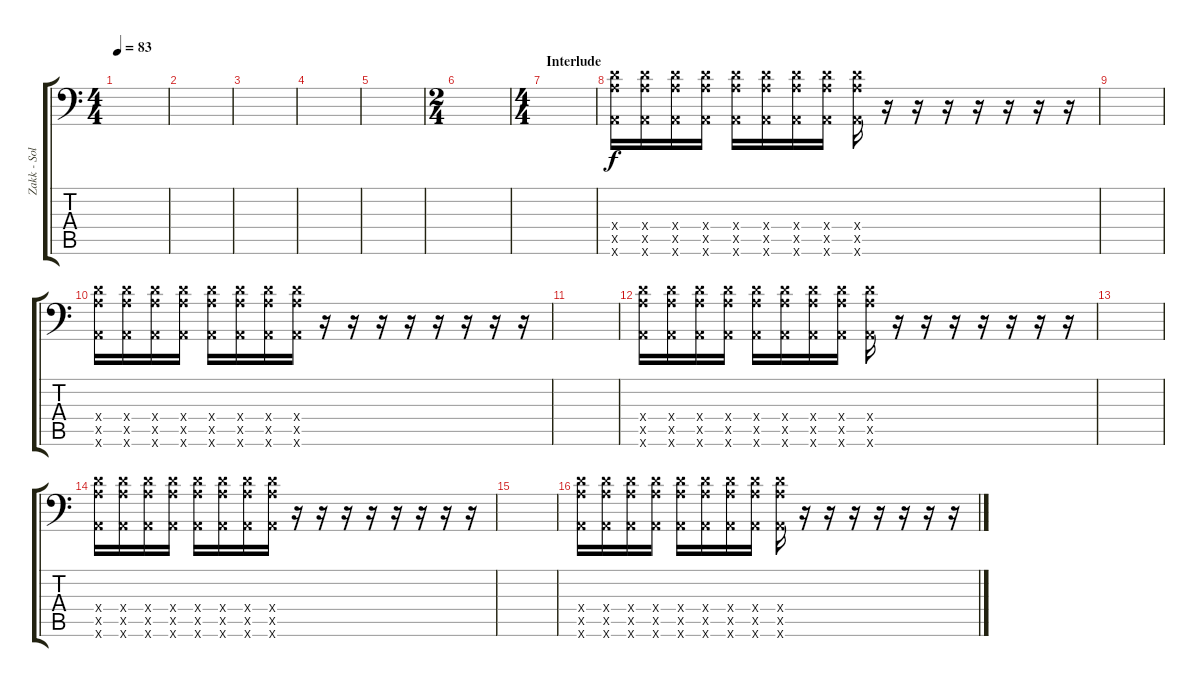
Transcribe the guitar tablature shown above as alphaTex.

\track ("Zakk - Solo" "Zakk - Sol") {instrument overdrivenguitar}
\staff {score tabs}
\tuning (E4 B3 G3 D3 A2 A1) {hide}
\ts (4 4)
\tempo 83
\clef f4
\ks c
|
|
|
|
|
\ts (2 4)
|
\ts (4 4)
\section ("" "Interlude")
|
(0.4{x} 0.5{x} 0.6{x}).16 (0.4{x} 0.5{x} 0.6{x}).16 (0.4{x} 0.5{x} 0.6{x}).16 (0.4{x} 0.5{x} 0.6{x}).16 (0.4{x} 0.5{x} 0.6{x}).16 (0.4{x} 0.5{x} 0.6{x}).16 (0.4{x} 0.5{x} 0.6{x}).16 (0.4{x} 0.5{x} 0.6{x}).16 (0.4{x} 0.5{x} 0.6{x}).16 r.16 r.16 r.16 r.16 r.16 r.16 r.16 |
|
(0.4{x} 0.5{x} 0.6{x}).16 (0.4{x} 0.5{x} 0.6{x}).16 (0.4{x} 0.5{x} 0.6{x}).16 (0.4{x} 0.5{x} 0.6{x}).16 (0.4{x} 0.5{x} 0.6{x}).16 (0.4{x} 0.5{x} 0.6{x}).16 (0.4{x} 0.5{x} 0.6{x}).16 (0.4{x} 0.5{x} 0.6{x}).16 r.16 r.16 r.16 r.16 r.16 r.16 r.16 r.16 |
|
(0.4{x} 0.5{x} 0.6{x}).16 (0.4{x} 0.5{x} 0.6{x}).16 (0.4{x} 0.5{x} 0.6{x}).16 (0.4{x} 0.5{x} 0.6{x}).16 (0.4{x} 0.5{x} 0.6{x}).16 (0.4{x} 0.5{x} 0.6{x}).16 (0.4{x} 0.5{x} 0.6{x}).16 (0.4{x} 0.5{x} 0.6{x}).16 (0.4{x} 0.5{x} 0.6{x}).16 r.16 r.16 r.16 r.16 r.16 r.16 r.16 |
|
(0.4{x} 0.5{x} 0.6{x}).16 (0.4{x} 0.5{x} 0.6{x}).16 (0.4{x} 0.5{x} 0.6{x}).16 (0.4{x} 0.5{x} 0.6{x}).16 (0.4{x} 0.5{x} 0.6{x}).16 (0.4{x} 0.5{x} 0.6{x}).16 (0.4{x} 0.5{x} 0.6{x}).16 (0.4{x} 0.5{x} 0.6{x}).16 r.16 r.16 r.16 r.16 r.16 r.16 r.16 r.16 |
|
(0.4{x} 0.5{x} 0.6{x}).16 (0.4{x} 0.5{x} 0.6{x}).16 (0.4{x} 0.5{x} 0.6{x}).16 (0.4{x} 0.5{x} 0.6{x}).16 (0.4{x} 0.5{x} 0.6{x}).16 (0.4{x} 0.5{x} 0.6{x}).16 (0.4{x} 0.5{x} 0.6{x}).16 (0.4{x} 0.5{x} 0.6{x}).16 (0.4{x} 0.5{x} 0.6{x}).16 r.16 r.16 r.16 r.16 r.16 r.16 r.16
